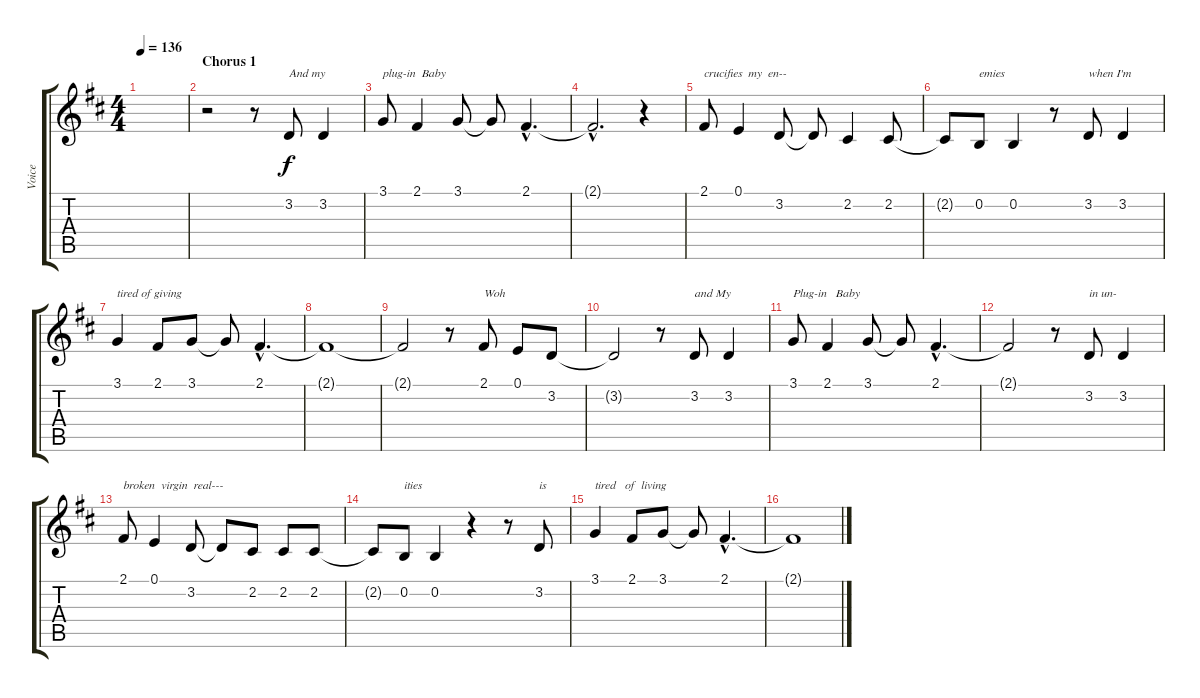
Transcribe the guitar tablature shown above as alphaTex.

\track ("Voice" "Voice") {instrument frenchhorn}
\staff {score tabs}
\tuning (E4 B3 G3 D3 A2 E2) {hide}
\ts (4 4)
\tempo 136
\clef g2
\ks d
|
\section ("" "Chorus 1")
r.2 r.8 3.2.8{txt "And my"} 3.2.4 |
3.1.8{txt "plug-in  Baby"} 2.1.4 3.1.8 3.1{t}.8 2.1{hac}.4{d} |
2.1{hac t}.2{d} r.4 |
2.1.8{txt "crucifies  my  en--"} 0.1.4 3.2.8 3.2{t}.8 2.2.4 2.2.8 |
2.2{t}.8 0.2.8{txt "emies"} 0.2.4 r.8 3.2.8{txt "when I'm"} 3.2.4 |
3.1.4{txt "tired of giving"} 2.1.8 3.1.8 3.1{t}.8 2.1{hac}.4{d} |
2.1{t}.1 |
2.1{t}.2 r.8 2.1.8{txt "Woh"} 0.1.8 3.2.8 |
3.2{t}.2 r.8 3.2.8{txt "and My"} 3.2.4 |
3.1.8{txt "Plug-in   Baby"} 2.1.4 3.1.8 3.1{t}.8 2.1{hac}.4{d} |
2.1{t}.2 r.8 3.2.8{txt "in un-"} 3.2.4 |
2.1.8{txt "broken  virgin  real---"} 0.1.4 3.2.8 3.2{t}.8 2.2.8 2.2.8 2.2.8 |
2.2{t}.8 0.2.8{txt "ities"} 0.2.4 r.4 r.8 3.2.8{txt "is"} |
3.1.4{txt "tired   of  living"} 2.1.8 3.1.8 3.1{t}.8 2.1{hac}.4{d} |
2.1{t}.1
